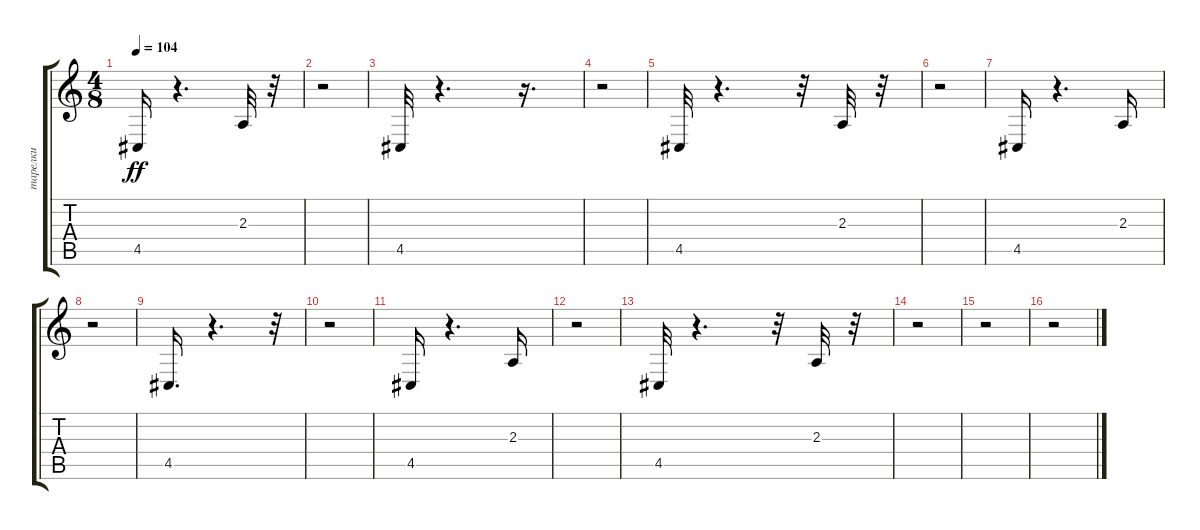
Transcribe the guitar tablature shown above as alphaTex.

\track ("тарелки" "тарелки") {instrument acousticgrandpiano}
\staff {score tabs}
\tuning (E4 B3 G3 D3 A2 E2) {hide}
\ts (4 8)
\tempo 104
\clef g2
\ks c
4.5.16{dy ff} r.4{d} 2.3.32 r.32 |
r.2 |
4.5.32 r.4{d} r.16{d} |
r.2 |
4.5.32 r.4{d} r.32 2.3.32 r.32 |
r.2 |
4.5.16 r.4{d} 2.3.16 |
r.2 |
4.5.16{d} r.4{d} r.32 |
r.2 |
4.5.16 r.4{d} 2.3.16 |
r.2 |
4.5.32 r.4{d} r.32 2.3.32 r.32 |
r.2 |
r.2 |
r.2
